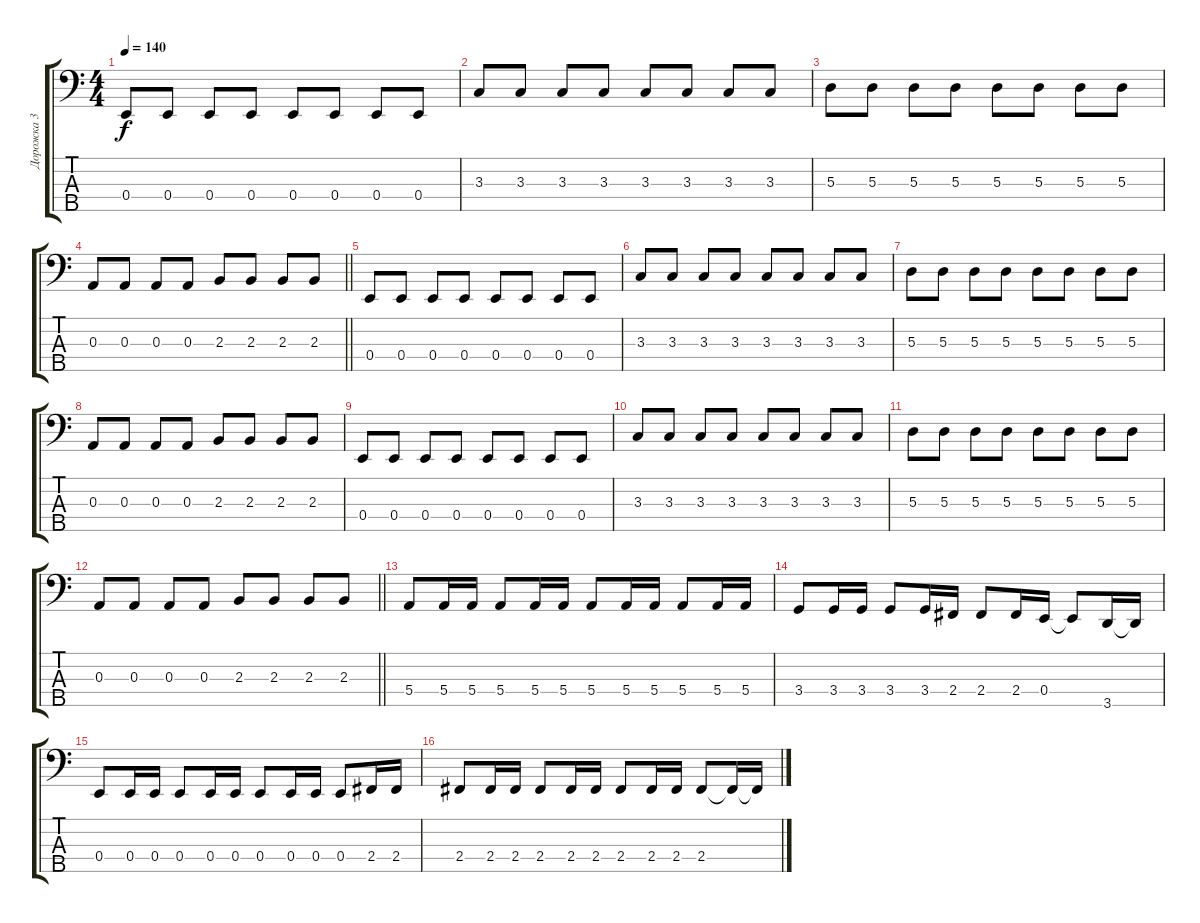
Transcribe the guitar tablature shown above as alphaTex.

\track ("Дорожка 3" "Дорожка 3") {instrument electricbassfinger}
\staff {score tabs}
\tuning (G2 D2 A1 E1 B0) {hide}
\ts (4 4)
\tempo 140
\clef f4
\ks c
0.4.8{dy f} 0.4.8 0.4.8 0.4.8 0.4.8 0.4.8 0.4.8 0.4.8 |
3.3.8 3.3.8 3.3.8 3.3.8 3.3.8 3.3.8 3.3.8 3.3.8 |
5.3.8 5.3.8 5.3.8 5.3.8 5.3.8 5.3.8 5.3.8 5.3.8 |
\barLineRight lightlight
0.3.8 0.3.8 0.3.8 0.3.8 2.3.8 2.3.8 2.3.8 2.3.8 |
0.4.8 0.4.8 0.4.8 0.4.8 0.4.8 0.4.8 0.4.8 0.4.8 |
3.3.8 3.3.8 3.3.8 3.3.8 3.3.8 3.3.8 3.3.8 3.3.8 |
5.3.8 5.3.8 5.3.8 5.3.8 5.3.8 5.3.8 5.3.8 5.3.8 |
0.3.8 0.3.8 0.3.8 0.3.8 2.3.8 2.3.8 2.3.8 2.3.8 |
0.4.8 0.4.8 0.4.8 0.4.8 0.4.8 0.4.8 0.4.8 0.4.8 |
3.3.8 3.3.8 3.3.8 3.3.8 3.3.8 3.3.8 3.3.8 3.3.8 |
5.3.8 5.3.8 5.3.8 5.3.8 5.3.8 5.3.8 5.3.8 5.3.8 |
\barLineRight lightlight
0.3.8 0.3.8 0.3.8 0.3.8 2.3.8 2.3.8 2.3.8 2.3.8 |
5.4.8 5.4.16 5.4.16 5.4.8 5.4.16 5.4.16 5.4.8 5.4.16 5.4.16 5.4.8 5.4.16 5.4.16 |
3.4.8 3.4.16 3.4.16 3.4.8 3.4.16 2.4.16 2.4.8 2.4.16 0.4.16 0.4{t}.8 3.5.16 3.5{t}.16 |
0.4.8 0.4.16 0.4.16 0.4.8 0.4.16 0.4.16 0.4.8 0.4.16 0.4.16 0.4.8 2.4.16 2.4.16 |
2.4.8 2.4.16 2.4.16 2.4.8 2.4.16 2.4.16 2.4.8 2.4.16 2.4.16 2.4.8 2.4{t}.16 2.4{t}.16
